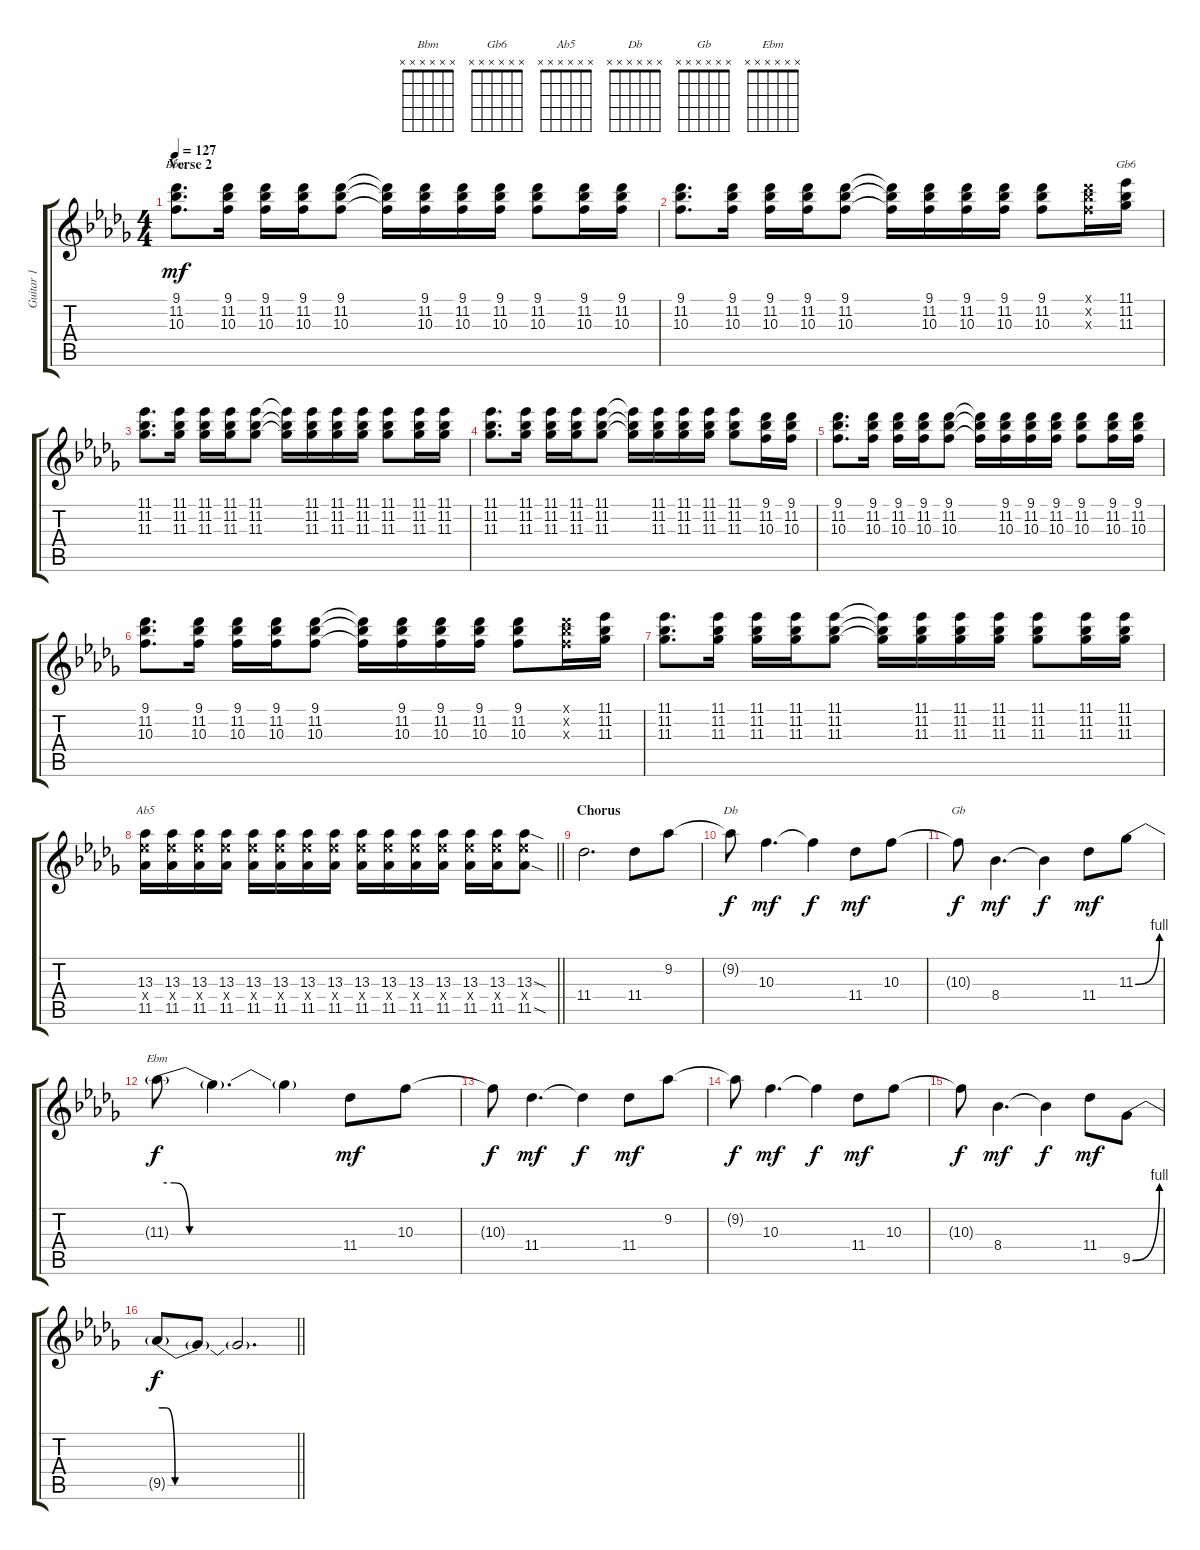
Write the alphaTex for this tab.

\track ("Guitar 1" "Guitar 1") {instrument distortionguitar}
\staff {score tabs}
\tuning (E4 B3 G3 D3 A2 E2) {hide}
\chord ("Bbm" x x x x x x)
\chord ("Gb6" x x x x x x)
\chord ("Ab5" x x x x x x)
\chord ("Db" x x x x x x)
\chord ("Gb" x x x x x x)
\chord ("Ebm" x x x x x x)
\ts (4 4)
\section ("" "Verse 2")
\tempo 127
\clef g2
\ks bbminor
(9.1 11.2 10.3).8{d ch "Bbm" dy mf} (9.1 11.2 10.3).16 (9.1 11.2 10.3).16 (9.1 11.2 10.3).16 (9.1 11.2 10.3).8 (9.1{t} 11.2{t} 10.3{t}).16 (9.1 11.2 10.3).16 (9.1 11.2 10.3).16 (9.1 11.2 10.3).16 (9.1 11.2 10.3).8 (9.1 11.2 10.3).16 (9.1 11.2 10.3).16 |
(9.1 11.2 10.3).8{d} (9.1 11.2 10.3).16 (9.1 11.2 10.3).16 (9.1 11.2 10.3).16 (9.1 11.2 10.3).8 (9.1{t} 11.2{t} 10.3{t}).16 (9.1 11.2 10.3).16 (9.1 11.2 10.3).16 (9.1 11.2 10.3).16 (9.1 11.2 10.3).8 (9.1{x} 11.2{x} 10.3{x}).16 (11.1 11.2 11.3).16{ch "Gb6"} |
(11.1 11.2 11.3).8{d} (11.1 11.2 11.3).16 (11.1 11.2 11.3).16 (11.1 11.2 11.3).16 (11.1 11.2 11.3).8 (11.1{t} 11.2{t} 11.3{t}).16 (11.1 11.2 11.3).16 (11.1 11.2 11.3).16 (11.1 11.2 11.3).16 (11.1 11.2 11.3).8 (11.1 11.2 11.3).16 (11.1 11.2 11.3).16 |
(11.1 11.2 11.3).8{d} (11.1 11.2 11.3).16 (11.1 11.2 11.3).16 (11.1 11.2 11.3).16 (11.1 11.2 11.3).8 (11.1{t} 11.2{t} 11.3{t}).16 (11.1 11.2 11.3).16 (11.1 11.2 11.3).16 (11.1 11.2 11.3).16 (11.1 11.2 11.3).8 (9.1 11.2 10.3).16 (9.1 11.2 10.3).16 |
(9.1 11.2 10.3).8{d} (9.1 11.2 10.3).16 (9.1 11.2 10.3).16 (9.1 11.2 10.3).16 (9.1 11.2 10.3).8 (9.1{t} 11.2{t} 10.3{t}).16 (9.1 11.2 10.3).16 (9.1 11.2 10.3).16 (9.1 11.2 10.3).16 (9.1 11.2 10.3).8 (9.1 11.2 10.3).16 (9.1 11.2 10.3).16 |
(9.1 11.2 10.3).8{d} (9.1 11.2 10.3).16 (9.1 11.2 10.3).16 (9.1 11.2 10.3).16 (9.1 11.2 10.3).8 (9.1{t} 11.2{t} 10.3{t}).16 (9.1 11.2 10.3).16 (9.1 11.2 10.3).16 (9.1 11.2 10.3).16 (9.1 11.2 10.3).8 (9.1{x} 11.2{x} 10.3{x}).16 (11.1 11.2 11.3).16 |
(11.1 11.2 11.3).8{d} (11.1 11.2 11.3).16 (11.1 11.2 11.3).16 (11.1 11.2 11.3).16 (11.1 11.2 11.3).8 (11.1{t} 11.2{t} 11.3{t}).16 (11.1 11.2 11.3).16 (11.1 11.2 11.3).16 (11.1 11.2 11.3).16 (11.1 11.2 11.3).8 (11.1 11.2 11.3).16 (11.1 11.2 11.3).16 |
\barLineRight lightlight
(13.3 13.4{x} 11.5).16{ch "Ab5"} (13.3 13.4{x} 11.5).16 (13.3 13.4{x} 11.5).16 (13.3 13.4{x} 11.5).16 (13.3 13.4{x} 11.5).16 (13.3 13.4{x} 11.5).16 (13.3 13.4{x} 11.5).16 (13.3 13.4{x} 11.5).16 (13.3 13.4{x} 11.5).16 (13.3 13.4{x} 11.5).16 (13.3 13.4{x} 11.5).16 (13.3 13.4{x} 11.5).16 (13.3 13.4{x} 11.5).16 (13.3 13.4{x} 11.5).16 (13.3{sod} 13.4{x} 11.5{sod}).8 |
\section ("" "Chorus")
11.4.2{d} 11.4.8 9.2.8 |
9.2{t}.8{ch "Db" dy f} 10.3.4{d dy mf} 10.3{t}.4{dy f} 11.4.8{dy mf} 10.3.8 |
10.3{t}.8{ch "Gb" dy f} 8.4.4{d dy mf} 8.4{t}.4{dy f} 11.4.8{dy mf} 11.3{be (bend 0 0 60 4)}.8 |
11.3{be (custom 0 4 5 4 10 0 60 0) t}.8{ch "Ebm" dy f} 11.3{t}.4{d} 11.3{t}.4 11.4.8{dy mf} 10.3.8 |
10.3{t}.8{dy f} 11.4.4{d dy mf} 11.4{t}.4{dy f} 11.4.8{dy mf} 9.2.8 |
9.2{t}.8{dy f} 10.3.4{d dy mf} 10.3{t}.4{dy f} 11.4.8{dy mf} 10.3.8 |
10.3{t}.8{dy f} 8.4.4{d dy mf} 8.4{t}.4{dy f} 11.4.8{dy mf} 9.5{be (bend 0 0 60 4)}.8 |
\barLineRight lightlight
9.5{be (custom 0 4 3 4 7 0 60 0) t}.8{dy f} 9.5{t}.8 9.5{t}.2{d}
